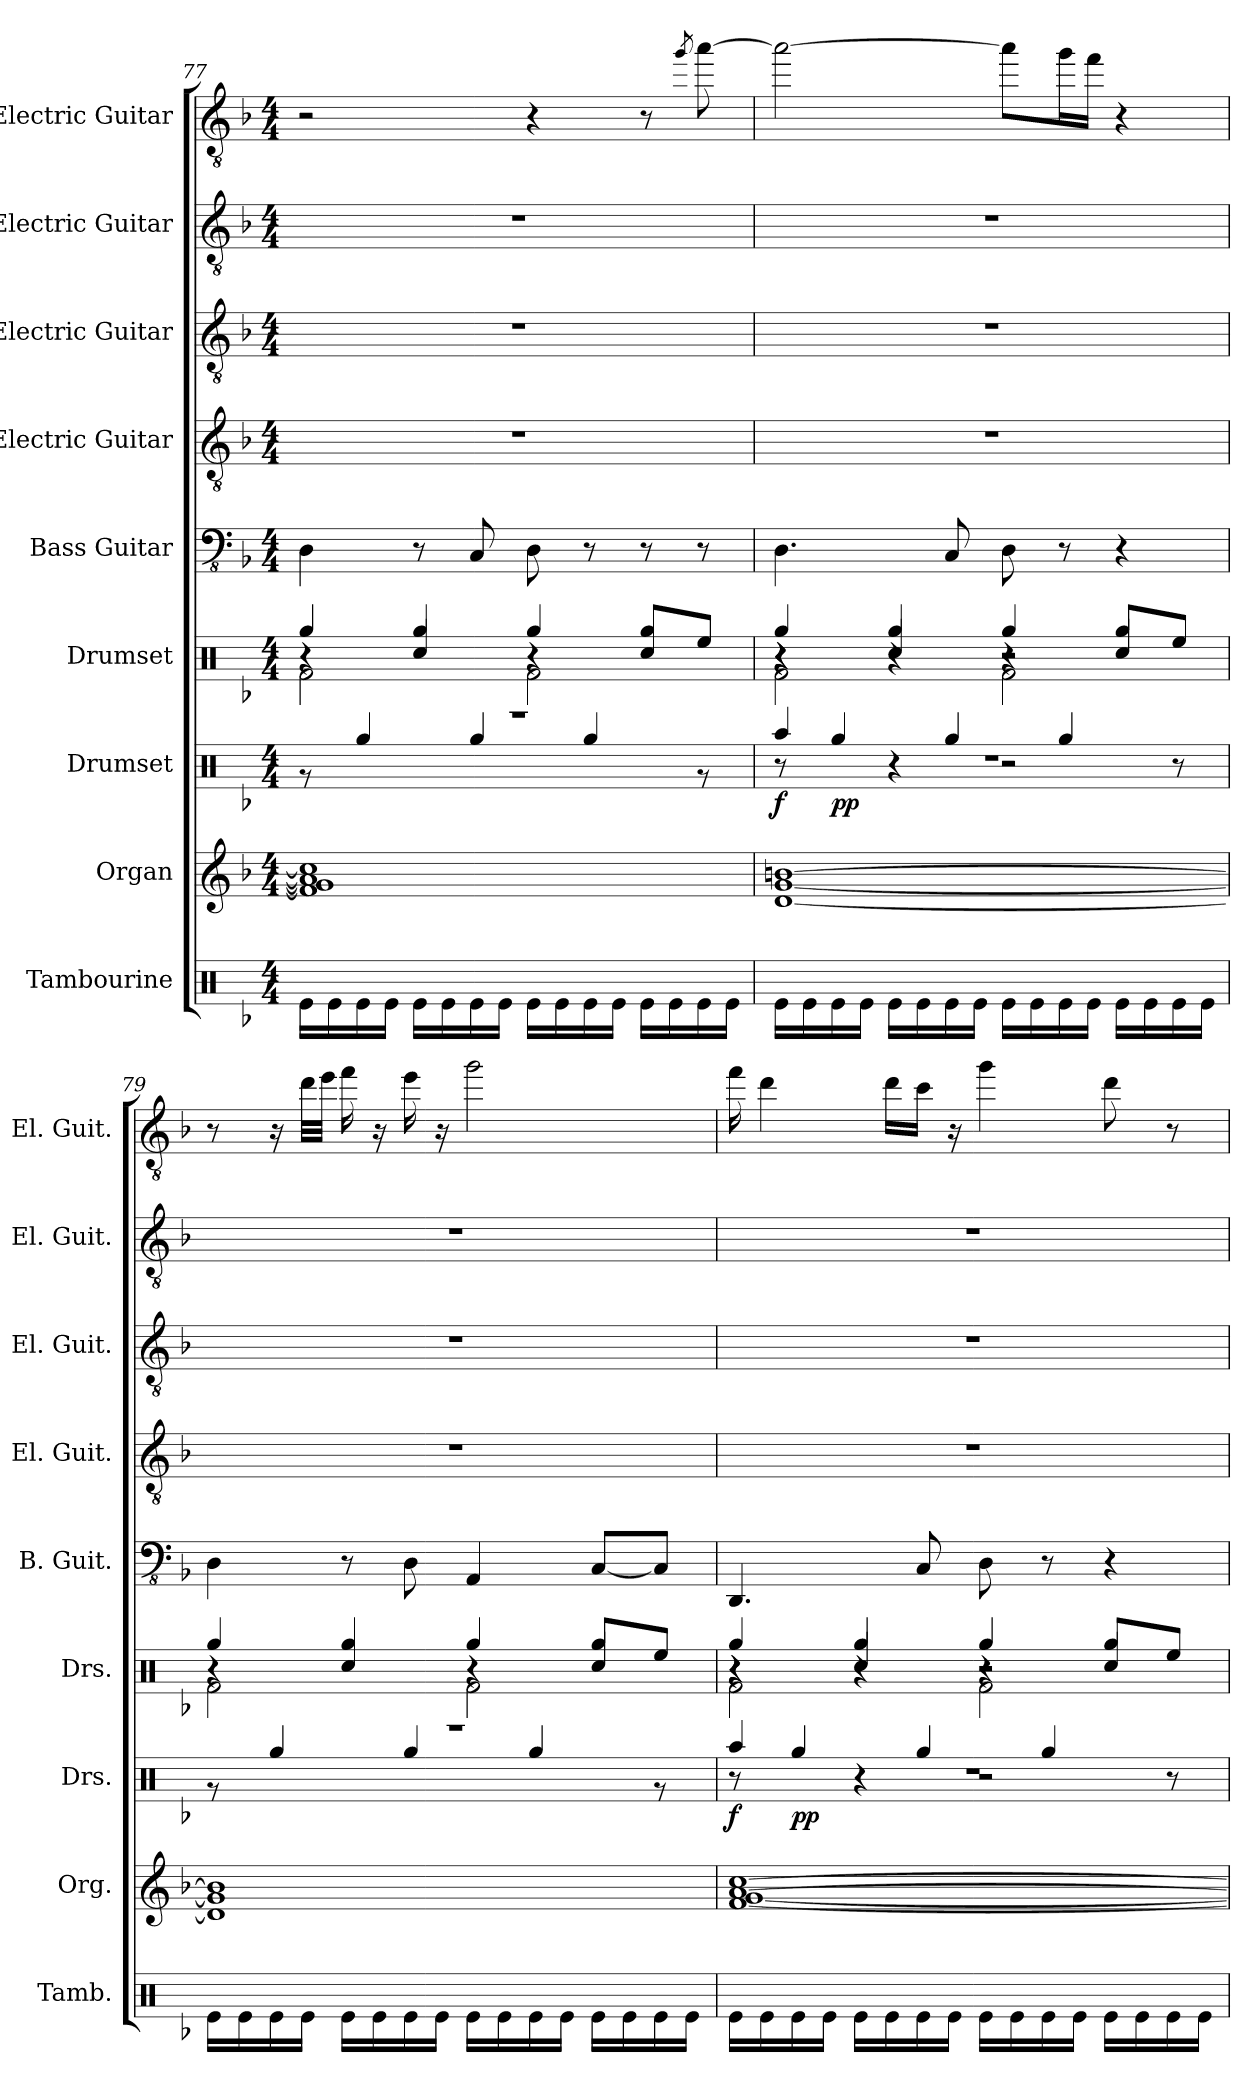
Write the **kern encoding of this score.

**kern	**kern	**kern	**dynam	**kern	**kern	**kern	**kern	**kern	**kern
*part9	*part8	*part7	*part7	*part6	*part5	*part4	*part3	*part2	*part1
*staff9	*staff8	*staff7	*staff7	*staff6	*staff5	*staff4	*staff3	*staff2	*staff1
*I"Tambourine	*I"Organ	*I"Drumset	*	*I"Drumset	*I"Bass Guitar	*I"Electric Guitar	*I"Electric Guitar	*I"Electric Guitar	*I"Electric Guitar
*I'Tamb.	*I'Org.	*I'Drs.	*	*I'Drs.	*I'B. Guit.	*I'El. Guit.	*I'El. Guit.	*I'El. Guit.	*I'El. Guit.
*clefX	*clefG2	*clefX	*	*clefX	*clefFv4	*clefGv2	*clefGv2	*clefGv2	*clefGv2
*k[b-]	*k[b-]	*k[b-]	*	*k[b-]	*k[b-]	*k[b-]	*k[b-]	*k[b-]	*k[b-]
*M4/4	*M4/4	*M4/4	*	*M4/4	*M4/4	*M4/4	*M4/4	*M4/4	*M4/4
=77	=77	=77	=77	=77	=77	=77	=77	=77	=77
*	*	*^	*	*^	*	*	*	*	*
*	*	*	*	*	*	*^	*	*	*	*	*
16Re\LL	1f] 1g] 1a] 1cc]	1r	8r	.	4r	2Rf\	4Rgg/	4DD\	1r	1r	1r	2r
16Re\	.	.	.	.	.	.	.	.	.	.	.	.
16Re\	.	.	4Rgg/	.	.	.	.	.	.	.	.	.
16Re\JJ	.	.	.	.	.	.	.	.	.	.	.	.
16Re\LL	.	.	.	.	4Rcc/	.	4Rgg/	8r	.	.	.	.
16Re\	.	.	.	.	.	.	.	.	.	.	.	.
16Re\	.	.	4Rgg/	.	.	.	.	8CC/	.	.	.	.
16Re\JJ	.	.	.	.	.	.	.	.	.	.	.	.
16Re\LL	.	.	.	.	4r	2Rf\	4Rgg/	8DD\	.	.	.	4r
16Re\	.	.	.	.	.	.	.	.	.	.	.	.
16Re\	.	.	4Rgg/	.	.	.	.	8r	.	.	.	.
16Re\JJ	.	.	.	.	.	.	.	.	.	.	.	.
16Re\LL	.	.	.	.	4Rcc/	.	8Rgg/L	8r	.	.	.	8r
16Re\	.	.	.	.	.	.	.	.	.	.	.	.
.	.	.	.	.	.	.	.	.	.	.	.	8qgg/
16Re\	.	.	8r	.	.	.	8Ree/J	8r	.	.	.	[8aa\
16Re\JJ	.	.	.	.	.	.	.	.	.	.	.	.
!!LO:PB:g=z
=78	=78	=78	=78	=78	=78	=78	=78	=78	=78	=78	=78	=78
*	*	*	*^	*	*	*	*^	*	*	*	*	*
!	!	!	!	!	!LO:DY:b	!	!	!	!	!	!	!	!	!
16Re\LL	[1d [1g [1bn	1r	8r	4Raa/	f	4r	2Rf\	4Rgg/	4r	4.DD\	1r	1r	1r	2aa\_
16Re\	.	.	.	.	.	.	.	.	.	.	.	.	.	.
!	!	!	!	!	!LO:DY:b	!	!	!	!	!	!	!	!	!
16Re\	.	.	4Rgg/	.	pp	.	.	.	.	.	.	.	.	.
16Re\JJ	.	.	.	.	.	.	.	.	.	.	.	.	.	.
16Re\LL	.	.	.	4r	.	4Rcc/	.	4Rgg/	4r	.	.	.	.	.
16Re\	.	.	.	.	.	.	.	.	.	.	.	.	.	.
16Re\	.	.	4Rgg/	.	.	.	.	.	.	8CC/	.	.	.	.
16Re\JJ	.	.	.	.	.	.	.	.	.	.	.	.	.	.
16Re\LL	.	.	.	2r	.	4r	2Rf\	4Rgg/	2r	8DD\	.	.	.	8aa\L]
16Re\	.	.	.	.	.	.	.	.	.	.	.	.	.	.
16Re\	.	.	4Rgg/	.	.	.	.	.	.	8r	.	.	.	16gg\L
16Re\JJ	.	.	.	.	.	.	.	.	.	.	.	.	.	16ff\JJ
16Re\LL	.	.	.	.	.	4Rcc/	.	8Rgg/L	.	4r	.	.	.	4r
16Re\	.	.	.	.	.	.	.	.	.	.	.	.	.	.
16Re\	.	.	8r	.	.	.	.	8Ree/J	.	.	.	.	.	.
16Re\JJ	.	.	.	.	.	.	.	.	.	.	.	.	.	.
*	*	*	*v	*v	*	*	*	*	*	*	*	*	*	*
*	*	*	*	*	*	*	*v	*v	*	*	*	*	*
=79	=79	=79	=79	=79	=79	=79	=79	=79	=79	=79	=79	=79
16Re\LL	1d] 1g] 1b]	1r	8r	.	4r	2Rf\	4Rgg/	4DD\	1r	1r	1r	8r
16Re\	.	.	.	.	.	.	.	.	.	.	.	.
16Re\	.	.	4Rgg/	.	.	.	.	.	.	.	.	16r
16Re\JJ	.	.	.	.	.	.	.	.	.	.	.	32dd\LLL
.	.	.	.	.	.	.	.	.	.	.	.	32ee\JJJ
16Re\LL	.	.	.	.	4Rcc/	.	4Rgg/	8r	.	.	.	16ff\
16Re\	.	.	.	.	.	.	.	.	.	.	.	16r
16Re\	.	.	4Rgg/	.	.	.	.	8DD\	.	.	.	16ee\
16Re\JJ	.	.	.	.	.	.	.	.	.	.	.	16r
16Re\LL	.	.	.	.	4r	2Rf\	4Rgg/	4AAA/	.	.	.	2gg\
16Re\	.	.	.	.	.	.	.	.	.	.	.	.
16Re\	.	.	4Rgg/	.	.	.	.	.	.	.	.	.
16Re\JJ	.	.	.	.	.	.	.	.	.	.	.	.
16Re\LL	.	.	.	.	4Rcc/	.	8Rgg/L	[8CC/L	.	.	.	.
16Re\	.	.	.	.	.	.	.	.	.	.	.	.
16Re\	.	.	8r	.	.	.	8Ree/J	8CC/J]	.	.	.	.
16Re\JJ	.	.	.	.	.	.	.	.	.	.	.	.
!!LO:PB:g=z
=80	=80	=80	=80	=80	=80	=80	=80	=80	=80	=80	=80	=80
*	*	*	*^	*	*	*	*^	*	*	*	*	*
!	!	!	!	!	!LO:DY:b	!	!	!	!	!	!	!	!	!
16Re\LL	[1f [1g [1a [1cc	1r	8r	4Raa/	f	4r	2Rf\	4Rgg/	4r	4.DDD/	1r	1r	1r	16ff\
16Re\	.	.	.	.	.	.	.	.	.	.	.	.	.	4dd\
!	!	!	!	!	!LO:DY:b	!	!	!	!	!	!	!	!	!
16Re\	.	.	4Rgg/	.	pp	.	.	.	.	.	.	.	.	.
16Re\JJ	.	.	.	.	.	.	.	.	.	.	.	.	.	.
16Re\LL	.	.	.	4r	.	4Rcc/	.	4Rgg/	4r	.	.	.	.	.
16Re\	.	.	.	.	.	.	.	.	.	.	.	.	.	16dd\LL
16Re\	.	.	4Rgg/	.	.	.	.	.	.	8CC/	.	.	.	16cc\JJ
16Re\JJ	.	.	.	.	.	.	.	.	.	.	.	.	.	16r
16Re\LL	.	.	.	2r	.	4r	2Rf\	4Rgg/	2r	8DD\	.	.	.	4gg\
16Re\	.	.	.	.	.	.	.	.	.	.	.	.	.	.
16Re\	.	.	4Rgg/	.	.	.	.	.	.	8r	.	.	.	.
16Re\JJ	.	.	.	.	.	.	.	.	.	.	.	.	.	.
16Re\LL	.	.	.	.	.	4Rcc/	.	8Rgg/L	.	4r	.	.	.	8dd\
16Re\	.	.	.	.	.	.	.	.	.	.	.	.	.	.
16Re\	.	.	8r	.	.	.	.	8Ree/J	.	.	.	.	.	8r
16Re\JJ	.	.	.	.	.	.	.	.	.	.	.	.	.	.
*	*	*v	*v	*v	*	*	*	*	*	*	*	*	*	*
*	*	*	*	*v	*v	*v	*v	*	*	*	*	*
=	=	=	=	=	=	=	=	=	=
*-	*-	*-	*-	*-	*-	*-	*-	*-	*-
